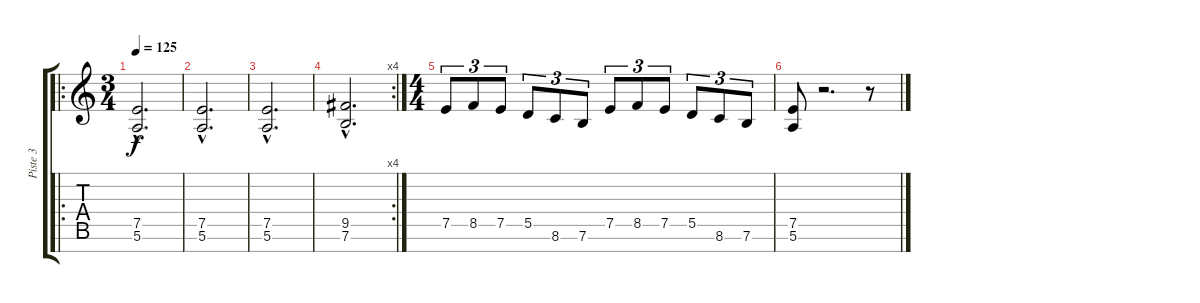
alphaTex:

\track ("Piste 3" "Piste 3") {instrument distortionguitar}
\staff {score tabs}
\tuning (E4 B3 G3 D3 A2 E2 B1) {hide}
\ro
\ts (3 4)
\tempo 125
\clef g2
\ks c
(7.5{hac} 5.6{hac}).2{d dy f} |
(7.5{hac} 5.6{hac}).2{d} |
(7.5{hac} 5.6{hac}).2{d} |
\rc 4
(9.5{hac} 7.6{hac}).2{d} |
\ts (4 4)
7.5.8{tu (3 2)} 8.5.8{tu (3 2)} 7.5.8{tu (3 2)} 5.5.8{tu (3 2)} 8.6.8{tu (3 2)} 7.6.8{tu (3 2)} 7.5.8{tu (3 2)} 8.5.8{tu (3 2)} 7.5.8{tu (3 2)} 5.5.8{tu (3 2)} 8.6.8{tu (3 2)} 7.6.8{tu (3 2)} |
(7.5 5.6).8 r.2{d} r.8
